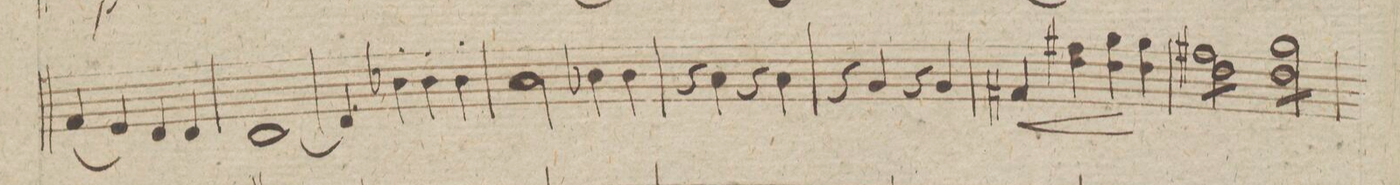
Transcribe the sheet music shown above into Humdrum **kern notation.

**kern	**dynam
*I"Violino 2do	*
*clefG2	*
*k[]	*
*met(c|)	*
*M2/2	*
(4f/	.
4e/)	.
4d/	.
4d/	.
=34	=34
[1d/	.
=35	=35
4d/]	.
4b-X'\	.
4b-'\	.
4b-'\	.
=36	=36
2a\	.
4b-X\	.
4b-\	.
=37	=37
4r	.
4a\	.
4r	.
4a\	.
=38	=38
4r	.
4g/	.
4r	.
4g/	.
=39	=39
4f#X/	<
4ff#X\ 4dd\	.
4gg\ 4dd\	.
4gg\ 4dd\	[
=40	=40
8ff#X\L 8dd\	.
8ff#\ 8dd\	.
8ff#\ 8dd\	.
8ff#\J 8dd\	.
8gg\L 8dd\	.
8gg\ 8dd\	.
8gg\ 8dd\	.
8gg\J 8dd\	.
=41	=41
*-	*-
